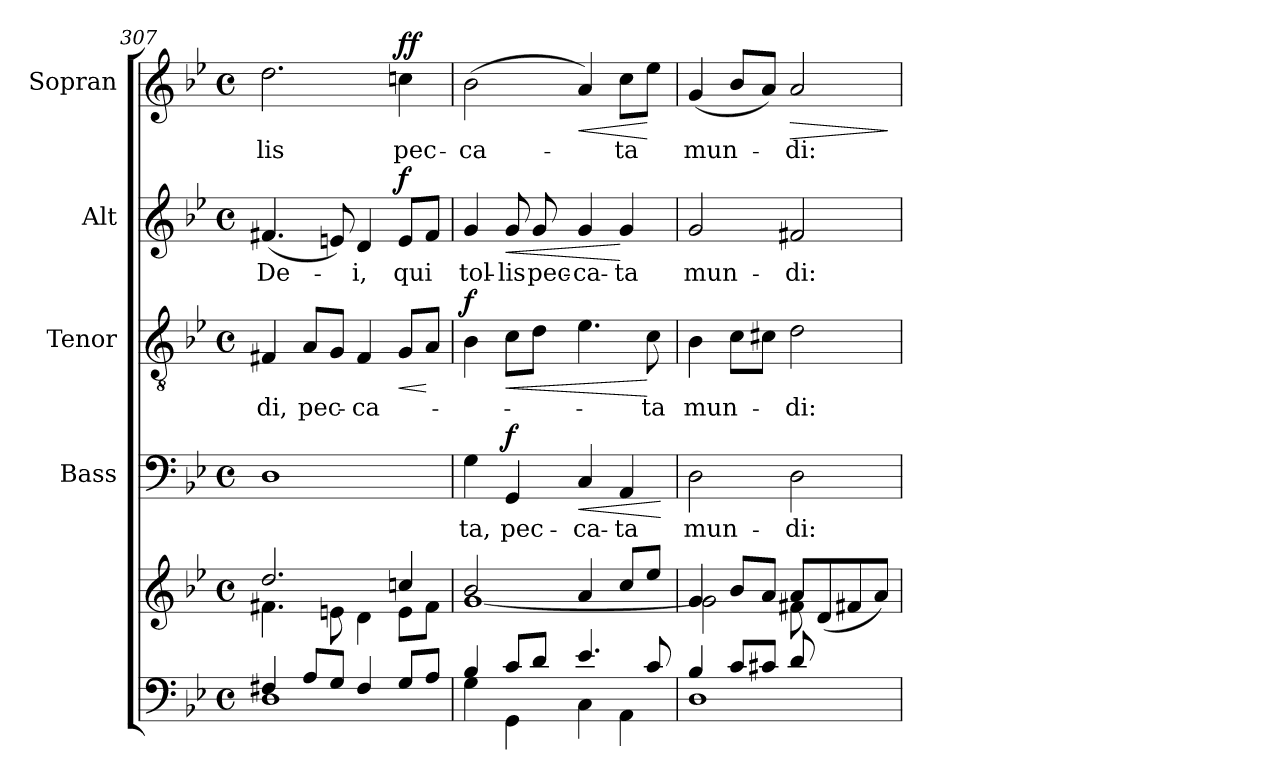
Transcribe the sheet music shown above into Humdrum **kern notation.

**kern	**kern	**kern	**text	**dynam	**kern	**text	**dynam	**kern	**text	**dynam	**kern	**text	**dynam
*part5	*part5	*part4	*part4	*part4	*part3	*part3	*part3	*part2	*part2	*part2	*part1	*part1	*part1
*staff6	*staff5	*staff4	*staff4	*staff4	*staff3	*staff3	*staff3	*staff2	*staff2	*staff2	*staff1	*staff1	*staff1
*	*	*I"Bass	*	*	*I"Tenor	*	*	*I"Alt	*	*	*I"Sopran	*	*
*	*	*I'B.	*	*	*I'T.	*	*	*I'A.	*	*	*I'S.	*	*
*clefF4	*clefG2	*clefF4	*	*	*clefGv2	*	*	*clefG2	*	*	*clefG2	*	*
*k[b-e-]	*k[b-e-]	*k[b-e-]	*	*	*k[b-e-]	*	*	*k[b-e-]	*	*	*k[b-e-]	*	*
*B-:	*B-:	*B-:	*	*	*B-:	*	*	*B-:	*	*	*B-:	*	*
*M4/4	*M4/4	*M4/4	*	*	*M4/4	*	*	*M4/4	*	*	*M4/4	*	*
*met(c)	*met(c)	*met(c)	*	*	*met(c)	*	*	*met(c)	*	*	*met(c)	*	*
=307	=307	=307	=307	=307	=307	=307	=307	=307	=307	=307	=307	=307	=307
*^	*^	*	*	*	*	*	*	*	*	*	*	*	*
!	!	!	!	!	!	!	!	!LO:LY:b	!	!	!LO:LY:b	!	!	!LO:LY:b	!
4F#X/	1D	2.dd/	4.f#X\	1D	.	.	4F#X/	-di,	.	(<4.f#X/	De-	.	2.dd\	-lis	.
!	!	!	!	!	!	!	!	!LO:LY:b	!	!	!	!	!	!	!
8A/L	.	.	.	.	.	.	8A/L	pec-	.	.	.	.	.	.	.
8G/J	.	.	8en\	.	.	.	8G/J	.	.	8en/)	.	.	.	.	.
!	!	!	!	!	!	!	!	!LO:LY:b	!	!	!LO:LY:b	!	!	!	!
4F#/	.	.	4d\	.	.	.	4F#/	-ca-	.	4d/	-i,	.	.	.	.
!	!	!	!	!	!	!	!	!	!LO:HP:b	!	!LO:LY:b	!LO:DY:a	!	!LO:LY:b	!LO:DY:a
8G/L	.	4ccn/	8e\L	.	.	.	8G/L	.	<	8e/L	qui	f	4ccn\	pec-	ff
8A/J	.	.	8f#\J	.	.	.	8A/J	.	[	8f#/J	.	.	.	.	.
!!LO:PB:g=z
=308	=308	=308	=308	=308	=308	=308	=308	=308	=308	=308	=308	=308	=308	=308	=308
!	!	!	!	!	!LO:LY:b	!	!	!	!LO:DY:a	!	!LO:LY:b	!	!	!LO:LY:b	!
4B-/	4G\	2b-/	[<1g	4G\	-ta,	.	4B-\	.	f	4g/	tol-	.	(>2b-\	-ca-	.
!	!	!	!	!	!LO:LY:b	!LO:DY:a	!	!	!LO:HP:b	!	!LO:LY:b	!LO:HP:b	!	!	!
8c/L	4GG\	.	.	4GG/	pec-	f	8c\L	.	<	8g/	-lis	<	.	.	.
!	!	!	!	!	!	!	!	!	!	!	!LO:LY:b	!	!	!	!
8d/J	.	.	.	.	.	.	8d\J	.	.	8g/	pec-	.	.	.	.
!	!	!	!	!	!LO:LY:b	!LO:HP:b	!	!	!	!	!LO:LY:b	!	!	!	!LO:HP:b
4.e-/	4C\	4a/	.	4C/	-ca-	<	4.e-\	.	.	4g/	-ca-	.	4a/)	.	<
!	!	!	!	!	!LO:LY:b	!	!	!	!	!	!LO:LY:b	!	!	!LO:LY:b	!
.	4AA\	8cc/L	.	4AA/	-ta	.	.	.	.	4g/	-ta	[	8cc\L	-ta	.
!	!	!	!	!	!	!	!	!LO:LY:b	!	!	!	!	!	!	!
8c/	.	8ee-/J	.	.	.	.	8c\	-ta	[	.	.	.	8ee-\J	.	[
*v	*v	*	*	*	*	*	*	*	*	*	*	*	*	*	*
*	*v	*v	*	*	*	*	*	*	*	*	*	*	*	*
.	.	.	.	[	.	.	.	.	.	.	.	.	.
=309	=309	=309	=309	=309	=309	=309	=309	=309	=309	=309	=309	=309	=309
*^	*^	*	*	*	*	*	*	*	*	*	*	*	*
!	!	!	!	!	!LO:LY:b	!	!	!LO:LY:b	!	!	!LO:LY:b	!	!	!LO:LY:b	!
4B-/	1D	4g/	2g\]	2D\	mun-	.	4B-\	mun-	.	2g/	mun-	.	(<4g/	mun-	.
8c/L	.	8b-/L	.	.	.	.	8c\L	.	.	.	.	.	8b-/L	.	.
8c#X/J	.	8a/J	.	.	.	.	8c#X\J	.	.	.	.	.	8a/J)	.	.
!	!	!	!	!	!LO:LY:b	!	!	!LO:LY:b	!	!	!LO:LY:b	!	!	!LO:LY:b	!LO:HP:b
8d/	.	8a/L	8f#X\	2D\	-di:	.	2d\	-di:	.	2f#X/	-di:	.	2a/	-di:	>
4.ryy	.	(<8d/	4.ryy	.	.	.	.	.	.	.	.	.	.	.	.
.	.	8f#X/	.	.	.	.	.	.	.	.	.	.	.	.	.
.	.	8a/J)	.	.	.	.	.	.	.	.	.	.	.	.	.
*v	*v	*	*	*	*	*	*	*	*	*	*	*	*	*	*
*	*v	*v	*	*	*	*	*	*	*	*	*	*	*	*
.	.	.	.	.	.	.	.	.	.	.	.	.	]
=	=	=	=	=	=	=	=	=	=	=	=	=	=
*-	*-	*-	*-	*-	*-	*-	*-	*-	*-	*-	*-	*-	*-
